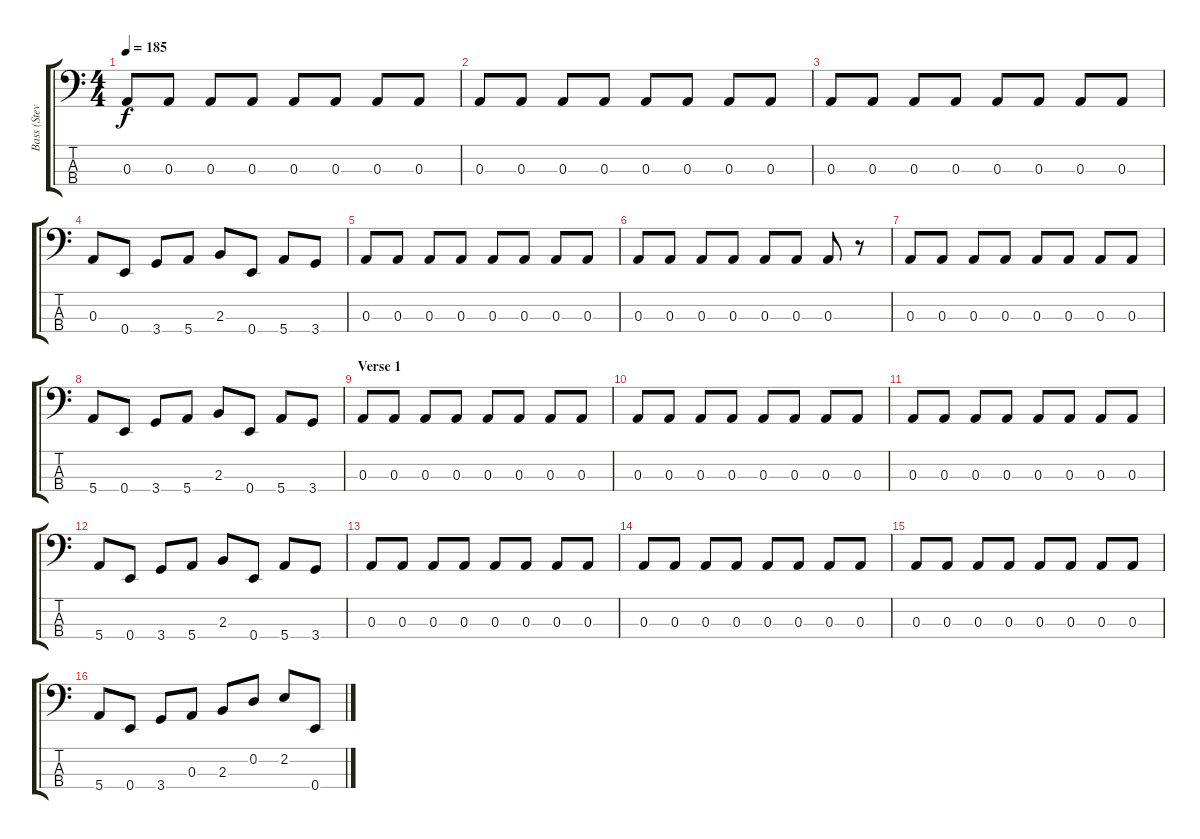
\track ("Bass (Steve Harris" "Bass (Stev") {instrument electricbassfinger}
\staff {score tabs}
\tuning (G2 D2 A1 E1) {hide}
\ts (4 4)
\tempo 185
\clef f4
\ks c
0.3.8{dy f} 0.3.8 0.3.8 0.3.8 0.3.8 0.3.8 0.3.8 0.3.8 |
0.3.8 0.3.8 0.3.8 0.3.8 0.3.8 0.3.8 0.3.8 0.3.8 |
0.3.8 0.3.8 0.3.8 0.3.8 0.3.8 0.3.8 0.3.8 0.3.8 |
0.3.8 0.4.8 3.4.8 5.4.8 2.3.8 0.4.8 5.4.8 3.4.8 |
0.3.8 0.3.8 0.3.8 0.3.8 0.3.8 0.3.8 0.3.8 0.3.8 |
0.3.8 0.3.8 0.3.8 0.3.8 0.3.8 0.3.8 0.3.8 r.8 |
0.3.8 0.3.8 0.3.8 0.3.8 0.3.8 0.3.8 0.3.8 0.3.8 |
5.4.8 0.4.8 3.4.8 5.4.8 2.3.8 0.4.8 5.4.8 3.4.8 |
\section ("" "Verse 1")
0.3.8 0.3.8 0.3.8 0.3.8 0.3.8 0.3.8 0.3.8 0.3.8 |
0.3.8 0.3.8 0.3.8 0.3.8 0.3.8 0.3.8 0.3.8 0.3.8 |
0.3.8 0.3.8 0.3.8 0.3.8 0.3.8 0.3.8 0.3.8 0.3.8 |
5.4.8 0.4.8 3.4.8 5.4.8 2.3.8 0.4.8 5.4.8 3.4.8 |
0.3.8 0.3.8 0.3.8 0.3.8 0.3.8 0.3.8 0.3.8 0.3.8 |
0.3.8 0.3.8 0.3.8 0.3.8 0.3.8 0.3.8 0.3.8 0.3.8 |
0.3.8 0.3.8 0.3.8 0.3.8 0.3.8 0.3.8 0.3.8 0.3.8 |
5.4.8 0.4.8 3.4.8 0.3.8 2.3.8 0.2.8 2.2.8 0.4.8
